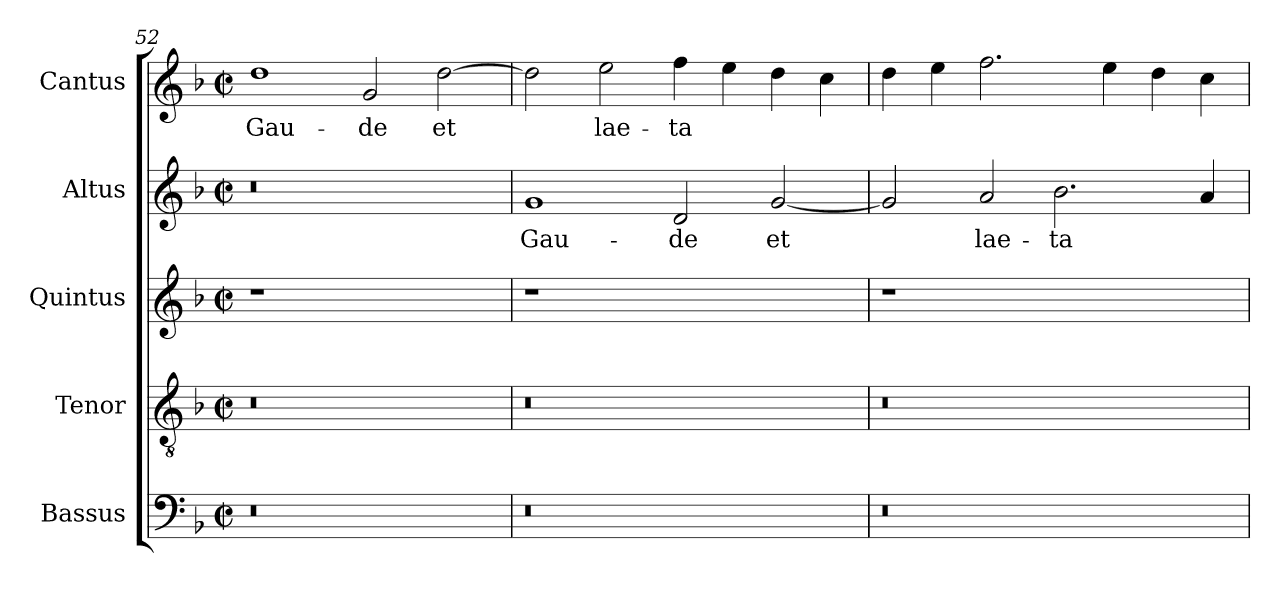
**kern	**kern	**kern	**kern	**text	**kern	**text
*part5	*part4	*part3	*part2	*part2	*part1	*part1
*staff5	*staff4	*staff3	*staff2	*staff2	*staff1	*staff1
*I"Bassus	*I"Tenor	*I"Quintus	*I"Altus	*	*I"Cantus	*
!!LO:PB:g=z
*clefF4	*clefGv2	*clefG2	*clefG2	*	*clefG2	*
*k[b-]	*k[b-]	*k[b-]	*k[b-]	*	*k[b-]	*
*F:	*F:	*F:	*F:	*	*F:	*
*M2/2	*M2/2	*M2/2	*M2/2	*	*M2/2	*
*met(c|)	*met(c|)	*met(c|)	*met(c|)	*	*met(c|)	*
=52	=52	=52	=52	=52	=52	=52
!	!	!	!	!	!	!LO:LY:b:cj
0r	0r	1r	0r	.	1dd	Gau-
!	!	!	!	!	!	!LO:LY:b:cj
.	.	1ryy	.	.	2g/	-de
!	!	!	!	!	!	!LO:LY:b:cj
.	.	.	.	.	[>2dd\	et
=53	=53	=53	=53	=53	=53	=53
!	!	!	!	!LO:LY:b:cj	!	!LO:LY:b:cj
0r	0r	1r	1g	Gau-	2dd\]	.
!	!	!	!	!	!	!LO:LY:b:cj
.	.	.	.	.	2ee\	lae-
!	!	!	!	!LO:LY:b:cj	!	!LO:LY:b:cj
.	.	1ryy	2d/	-de	4ff\	-ta-
!	!	!	!	!	!	!LO:LY:b:cj
.	.	.	.	.	4ee\	--
!	!	!	!	!LO:LY:b:cj	!	!LO:LY:b:cj
.	.	.	[<2g/	et	4dd\	--
!	!	!	!	!	!	!LO:LY:b:cj
.	.	.	.	.	4cc\	--
=54	=54	=54	=54	=54	=54	=54
!	!	!	!	!LO:LY:b:cj	!	!LO:LY:b:cj
0r	0r	1r	2g/]	.	4dd\	--
!	!	!	!	!	!	!LO:LY:b:cj
.	.	.	.	.	4ee\	--
!	!	!	!	!LO:LY:b:cj	!	!LO:LY:b:cj
.	.	.	2a/	lae-	2.ff\	--
!	!	!	!	!LO:LY:b:cj	!	!
.	.	1ryy	2.b-\	-ta-	.	.
!	!	!	!	!	!	!LO:LY:b:cj
.	.	.	.	.	4ee\	--
!	!	!	!	!	!	!LO:LY:b:cj
.	.	.	.	.	4dd\	--
!	!	!	!	!LO:LY:b:cj	!	!LO:LY:b:cj
.	.	.	4a/	--	4cc\	--
=	=	=	=	=	=	=
*-	*-	*-	*-	*-	*-	*-
